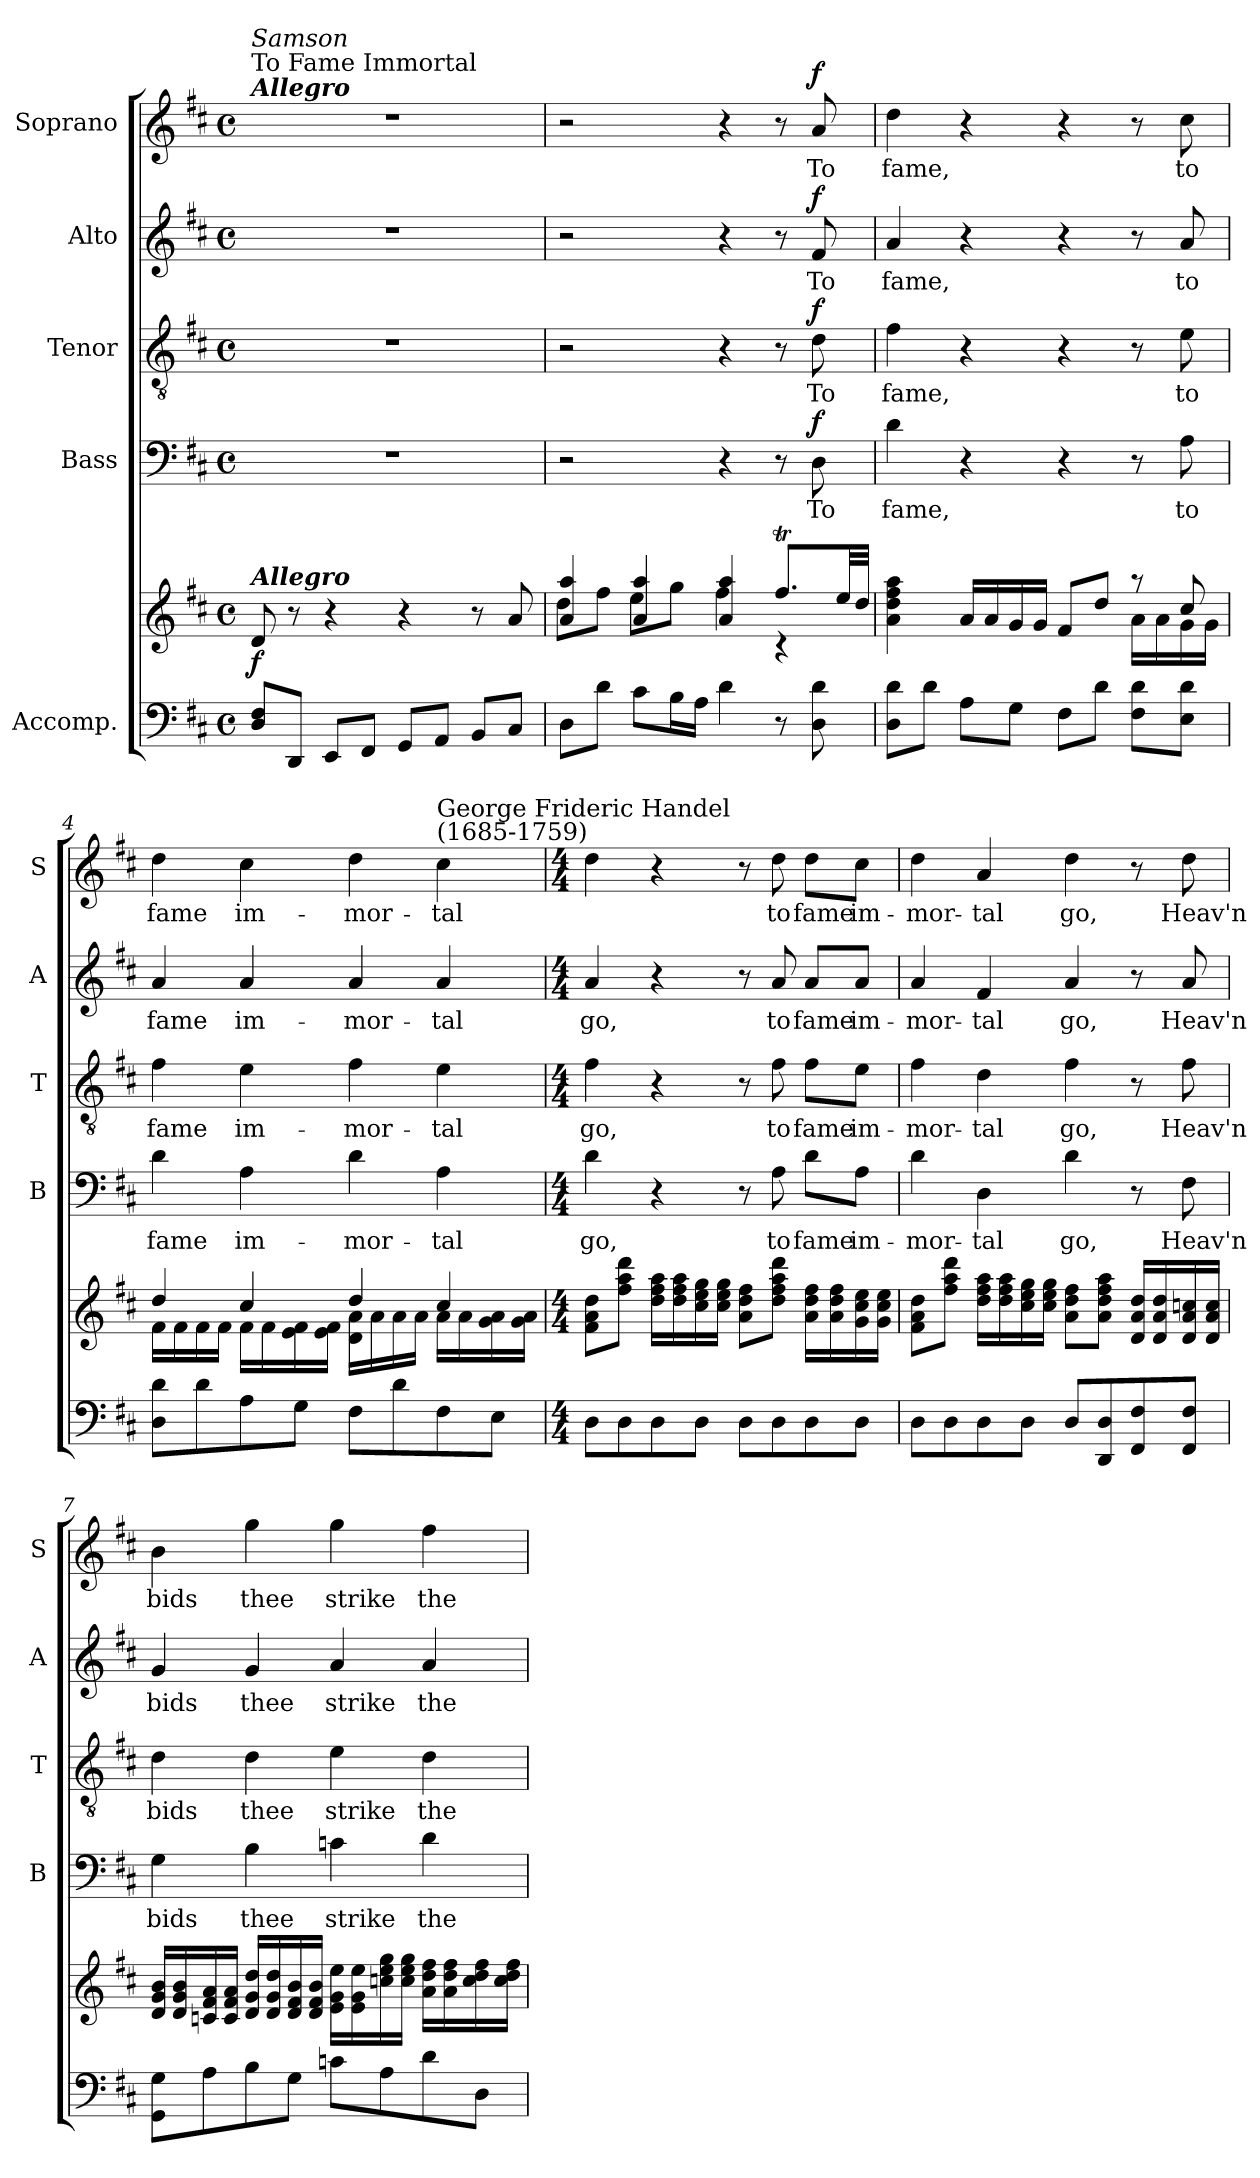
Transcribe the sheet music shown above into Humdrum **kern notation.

**kern	**kern	**dynam	**kern	**text	**dynam	**kern	**text	**dynam	**kern	**text	**dynam	**kern	**text	**dynam
*part5	*part5	*part5	*part4	*part4	*part4	*part3	*part3	*part3	*part2	*part2	*part2	*part1	*part1	*part1
*staff6	*staff5	*staff5/6	*staff4	*staff4	*staff4	*staff3	*staff3	*staff3	*staff2	*staff2	*staff2	*staff1	*staff1	*staff1
*I"Accomp.	*	*	*I"Bass	*	*	*I"Tenor	*	*	*I"Alto	*	*	*I"Soprano	*	*
*	*	*	*I'B	*	*	*I'T	*	*	*I'A	*	*	*I'S	*	*
*clefF4	*clefG2	*	*clefF4	*	*	*clefGv2	*	*	*clefG2	*	*	*clefG2	*	*
*k[f#c#]	*k[f#c#]	*	*k[f#c#]	*	*	*k[f#c#]	*	*	*k[f#c#]	*	*	*k[f#c#]	*	*
*D:	*D:	*	*D:	*	*	*D:	*	*	*D:	*	*	*D:	*	*
*M4/4	*M4/4	*	*M4/4	*	*	*M4/4	*	*	*M4/4	*	*	*M4/4	*	*
*met(c)	*met(c)	*	*met(c)	*	*	*met(c)	*	*	*met(c)	*	*	*met(c)	*	*
=1	=1	=1	=1	=1	=1	=1	=1	=1	=1	=1	=1	=1	=1	=1
*	*^	*	*	*	*	*	*	*	*	*	*	*	*	*
!	!	!	!	!	!	!	!	!	!	!	!	!	!LO:TX:a:Bi:t=Allegro	!	!
!	!	!	!	!	!	!	!	!	!	!	!	!	!LO:TX:a:t=To Fame Immortal	!	!
!	!	!	!	!	!	!	!	!	!	!	!	!	!LO:TX:a:i:t=Samson	!	!
!	!LO:TX:a:Bi:t=Allegro	!	!	!	!	!	!	!	!	!	!	!	!	!	!
!	!	!	!LO:DY:b	!	!	!	!	!	!	!	!	!	!	!	!
8D/ 8F#/L	8d/	2ryy	f	1r	.	.	1r	.	.	1r	.	.	1r	.	.
8DD/J	8r	.	.	.	.	.	.	.	.	.	.	.	.	.	.
8EE/L	4r	.	.	.	.	.	.	.	.	.	.	.	.	.	.
8FF#/J	.	.	.	.	.	.	.	.	.	.	.	.	.	.	.
8GG/L	4r	2ryy	.	.	.	.	.	.	.	.	.	.	.	.	.
8AA/J	.	.	.	.	.	.	.	.	.	.	.	.	.	.	.
8BB/L	8r	.	.	.	.	.	.	.	.	.	.	.	.	.	.
8C#/J	8a/	.	.	.	.	.	.	.	.	.	.	.	.	.	.
=2	=2	=2	=2	=2	=2	=2	=2	=2	=2	=2	=2	=2	=2	=2	=2
8D\L	4a/ 4aa/	8dd\L	.	2r	.	.	2r	.	.	2r	.	.	2r	.	.
8d\J	.	8ff#\J	.	.	.	.	.	.	.	.	.	.	.	.	.
8c#\L	4a/ 4aa/	8ee\L	.	.	.	.	.	.	.	.	.	.	.	.	.
16B\L	.	8gg\J	.	.	.	.	.	.	.	.	.	.	.	.	.
16A\JJ	.	.	.	.	.	.	.	.	.	.	.	.	.	.	.
4d\	4a/ 4aa/	4ff#\	.	4r	.	.	4r	.	.	4r	.	.	4r	.	.
8r	8.ff#t/L	4rc	.	8r	.	.	8r	.	.	8r	.	.	8r	.	.
!	!	!	!	!	!LO:LY:b	!LO:DY:b	!	!LO:LY:b	!LO:DY:b	!	!LO:LY:b	!LO:DY:b	!	!LO:LY:b	!LO:DY:b
8D\ 8d\	.	.	.	8D\	To	f	8d\	To	f	8f#/	To	f	8a/	To	f
.	32ee/LL	.	.	.	.	.	.	.	.	.	.	.	.	.	.
.	32dd/JJJ	.	.	.	.	.	.	.	.	.	.	.	.	.	.
=3	=3	=3	=3	=3	=3	=3	=3	=3	=3	=3	=3	=3	=3	=3	=3
!	!	!	!	!	!LO:LY:b	!	!	!LO:LY:b	!	!	!LO:LY:b	!	!	!LO:LY:b	!
8D\ 8d\L	4a\ 4dd\ 4ff#\ 4aa\	2ryy	.	4d\	fame,	.	4f#\	fame,	.	4a/	fame,	.	4dd\	fame,	.
8d\J	.	.	.	.	.	.	.	.	.	.	.	.	.	.	.
8A\L	16a/LL	.	.	4r	.	.	4r	.	.	4r	.	.	4r	.	.
.	16a/	.	.	.	.	.	.	.	.	.	.	.	.	.	.
8G\J	16g/	.	.	.	.	.	.	.	.	.	.	.	.	.	.
.	16g/JJ	.	.	.	.	.	.	.	.	.	.	.	.	.	.
8F#\L	8f#/L	4ryy	.	4r	.	.	4r	.	.	4r	.	.	4r	.	.
8d\J	8dd/J	.	.	.	.	.	.	.	.	.	.	.	.	.	.
8F#\ 8d\L	8raa	16a\LL	.	8r	.	.	8r	.	.	8r	.	.	8r	.	.
.	.	16a\	.	.	.	.	.	.	.	.	.	.	.	.	.
!	!	!	!	!	!LO:LY:b	!	!	!LO:LY:b	!	!	!LO:LY:b	!	!	!LO:LY:b	!
8E\ 8d\J	8cc#/	16g\	.	8A\	to	.	8e\	to	.	8a/	to	.	8cc#\	to	.
.	.	16g\JJ	.	.	.	.	.	.	.	.	.	.	.	.	.
=4	=4	=4	=4	=4	=4	=4	=4	=4	=4	=4	=4	=4	=4	=4	=4
!	!	!	!	!	!LO:LY:b	!	!	!LO:LY:b	!	!	!LO:LY:b	!	!	!LO:LY:b	!
8D\ 8d\L	4dd/	16f#\LL	.	4d\	fame	.	4f#\	fame	.	4a/	fame	.	4dd\	fame	.
.	.	16f#\	.	.	.	.	.	.	.	.	.	.	.	.	.
8d\	.	16f#\	.	.	.	.	.	.	.	.	.	.	.	.	.
.	.	16f#\JJ	.	.	.	.	.	.	.	.	.	.	.	.	.
!	!	!	!	!	!LO:LY:b	!	!	!LO:LY:b	!	!	!LO:LY:b	!	!	!LO:LY:b	!
8A\	4cc#/	16f#\LL	.	4A\	im-	.	4e\	im-	.	4a/	im-	.	4cc#\	im-	.
.	.	16f#\	.	.	.	.	.	.	.	.	.	.	.	.	.
8G\J	.	16e\ 16f#\	.	.	.	.	.	.	.	.	.	.	.	.	.
.	.	16e\ 16f#\JJ	.	.	.	.	.	.	.	.	.	.	.	.	.
!	!	!	!	!	!LO:LY:b	!	!	!LO:LY:b	!	!	!LO:LY:b	!	!	!LO:LY:b	!
8F#\L	4dd/	16d\ 16a\LL	.	4d\	-mor-	.	4f#\	-mor-	.	4a/	-mor-	.	4dd\	-mor-	.
.	.	16a\	.	.	.	.	.	.	.	.	.	.	.	.	.
8d\	.	16a\	.	.	.	.	.	.	.	.	.	.	.	.	.
.	.	16a\JJ	.	.	.	.	.	.	.	.	.	.	.	.	.
!	!	!	!	!	!	!	!	!	!	!	!	!	!LO:TX:a:t=George Frideric Handel\n(1685-1759)	!	!
!	!	!	!	!	!LO:LY:b	!	!	!LO:LY:b	!	!	!LO:LY:b	!	!	!LO:LY:b	!
8F#\	4cc#/	16a\LL	.	4A\	-tal	.	4e\	-tal	.	4a/	-tal	.	4cc#\	-tal	.
.	.	16a\	.	.	.	.	.	.	.	.	.	.	.	.	.
8E\J	.	16g\ 16a\	.	.	.	.	.	.	.	.	.	.	.	.	.
.	.	16g\ 16a\JJ	.	.	.	.	.	.	.	.	.	.	.	.	.
*	*v	*v	*	*	*	*	*	*	*	*	*	*	*	*	*
!!LO:LB:g=z
=5	=5	=5	=5	=5	=5	=5	=5	=5	=5	=5	=5	=5	=5	=5
*M4/4	*M4/4	*	*M4/4	*	*	*M4/4	*	*	*M4/4	*	*	*M4/4	*	*
*	*^	*	*	*	*	*	*	*	*	*	*	*	*	*
!	!	!	!	!	!LO:LY:b	!	!	!LO:LY:b	!	!	!LO:LY:b	!	!	!	!
*	*v	*v	*	*	*	*	*	*	*	*	*	*	*	*	*
8D\L	8f#\ 8a\ 8dd\L	.	4d\	go,	.	4f#\	go,	.	4a/	go,	.	4dd\	.	.
8D\	8ff#\ 8aa\ 8ddd\J	.	.	.	.	.	.	.	.	.	.	.	.	.
8D\	16dd\ 16ff#\ 16aa\LL	.	4r	.	.	4r	.	.	4r	.	.	4r	.	.
.	16dd\ 16ff#\ 16aa\	.	.	.	.	.	.	.	.	.	.	.	.	.
8D\J	16cc#\ 16ee\ 16gg\	.	.	.	.	.	.	.	.	.	.	.	.	.
.	16cc#\ 16ee\ 16gg\JJ	.	.	.	.	.	.	.	.	.	.	.	.	.
8D\L	8a\ 8dd\ 8ff#\L	.	8r	.	.	8r	.	.	8r	.	.	8r	.	.
!	!	!	!	!LO:LY:b	!	!	!LO:LY:b	!	!	!LO:LY:b	!	!	!LO:LY:b	!
8D\	8dd\ 8ff#\ 8aa\ 8ddd\J	.	8A\	to	.	8f#\	to	.	8a/	to	.	8dd\	to	.
!	!	!	!	!LO:LY:b	!	!	!LO:LY:b	!	!	!LO:LY:b	!	!	!LO:LY:b	!
8D\	16a\ 16dd\ 16ff#\LL	.	8d\L	fame	.	8f#\L	fame	.	8a/L	fame	.	8dd\L	fame	.
.	16a\ 16dd\ 16ff#\	.	.	.	.	.	.	.	.	.	.	.	.	.
!	!	!	!	!LO:LY:b	!	!	!LO:LY:b	!	!	!LO:LY:b	!	!	!LO:LY:b	!
8D\J	16g\ 16cc#\ 16ee\	.	8A\J	im-	.	8e\J	im-	.	8a/J	im-	.	8cc#\J	im-	.
.	16g\ 16cc#\ 16ee\JJ	.	.	.	.	.	.	.	.	.	.	.	.	.
=6	=6	=6	=6	=6	=6	=6	=6	=6	=6	=6	=6	=6	=6	=6
!	!	!	!	!LO:LY:b	!	!	!LO:LY:b	!	!	!LO:LY:b	!	!	!LO:LY:b	!
8D\L	8f#\ 8a\ 8dd\L	.	4d\	-mor-	.	4f#\	-mor-	.	4a/	-mor-	.	4dd\	-mor-	.
8D\	8ff#\ 8aa\ 8ddd\J	.	.	.	.	.	.	.	.	.	.	.	.	.
!	!	!	!	!LO:LY:b	!	!	!LO:LY:b	!	!	!LO:LY:b	!	!	!LO:LY:b	!
8D\	16dd\ 16ff#\ 16aa\LL	.	4D\	-tal	.	4d\	-tal	.	4f#/	-tal	.	4a/	-tal	.
.	16dd\ 16ff#\ 16aa\	.	.	.	.	.	.	.	.	.	.	.	.	.
8D\J	16cc#\ 16ee\ 16gg\	.	.	.	.	.	.	.	.	.	.	.	.	.
.	16cc#\ 16ee\ 16gg\JJ	.	.	.	.	.	.	.	.	.	.	.	.	.
!	!	!	!	!LO:LY:b	!	!	!LO:LY:b	!	!	!LO:LY:b	!	!	!LO:LY:b	!
8D/L	8a\ 8dd\ 8ff#\L	.	4d\	go,	.	4f#\	go,	.	4a/	go,	.	4dd\	go,	.
8DD/ 8D/	8a\ 8dd\ 8ff#\ 8aa\J	.	.	.	.	.	.	.	.	.	.	.	.	.
8FF#/ 8F#/	16d/ 16a/ 16dd/LL	.	8r	.	.	8r	.	.	8r	.	.	8r	.	.
.	16d/ 16a/ 16dd/	.	.	.	.	.	.	.	.	.	.	.	.	.
!	!	!	!	!LO:LY:b	!	!	!LO:LY:b	!	!	!LO:LY:b	!	!	!LO:LY:b	!
8FF#/ 8F#/J	16d/ 16a/ 16ccn/	.	8F#\	Heav'n	.	8f#\	Heav'n	.	8a/	Heav'n	.	8dd\	Heav'n	.
.	16d/ 16a/ 16cc/JJ	.	.	.	.	.	.	.	.	.	.	.	.	.
=7	=7	=7	=7	=7	=7	=7	=7	=7	=7	=7	=7	=7	=7	=7
!	!	!	!	!LO:LY:b	!	!	!LO:LY:b	!	!	!LO:LY:b	!	!	!LO:LY:b	!
8GG\ 8G\L	16d/ 16g/ 16b/LL	.	4G\	bids	.	4d\	bids	.	4g/	bids	.	4b\	bids	.
.	16d/ 16g/ 16b/	.	.	.	.	.	.	.	.	.	.	.	.	.
8A\	16cn/ 16f#/ 16a/	.	.	.	.	.	.	.	.	.	.	.	.	.
.	16c/ 16f#/ 16a/JJ	.	.	.	.	.	.	.	.	.	.	.	.	.
!	!	!	!	!LO:LY:b	!	!	!LO:LY:b	!	!	!LO:LY:b	!	!	!LO:LY:b	!
8B\	16d/ 16g/ 16dd/LL	.	4B\	thee	.	4d\	thee	.	4g/	thee	.	4gg\	thee	.
.	16d/ 16g/ 16dd/	.	.	.	.	.	.	.	.	.	.	.	.	.
8G\J	16d/ 16f#/ 16b/	.	.	.	.	.	.	.	.	.	.	.	.	.
.	16d/ 16f#/ 16b/JJ	.	.	.	.	.	.	.	.	.	.	.	.	.
!	!	!	!	!LO:LY:b	!	!	!LO:LY:b	!	!	!LO:LY:b	!	!	!LO:LY:b	!
8cn\L	16e\ 16g\ 16ee\LL	.	4cn\	strike	.	4e\	strike	.	4a/	strike	.	4gg\	strike	.
.	16e\ 16g\ 16ee\	.	.	.	.	.	.	.	.	.	.	.	.	.
8A\	16ccn\ 16ee\ 16gg\	.	.	.	.	.	.	.	.	.	.	.	.	.
.	16cc\ 16ee\ 16gg\JJ	.	.	.	.	.	.	.	.	.	.	.	.	.
!	!	!	!	!LO:LY:b	!	!	!LO:LY:b	!	!	!LO:LY:b	!	!	!LO:LY:b	!
8d\	16a\ 16dd\ 16ff#\LL	.	4d\	the	.	4d\	the	.	4a/	the	.	4ff#\	the	.
.	16a\ 16dd\ 16ff#\	.	.	.	.	.	.	.	.	.	.	.	.	.
8D\J	16cc\ 16dd\ 16ff#\	.	.	.	.	.	.	.	.	.	.	.	.	.
.	16cc\ 16dd\ 16ff#\JJ	.	.	.	.	.	.	.	.	.	.	.	.	.
=	=	=	=	=	=	=	=	=	=	=	=	=	=	=
*-	*-	*-	*-	*-	*-	*-	*-	*-	*-	*-	*-	*-	*-	*-
